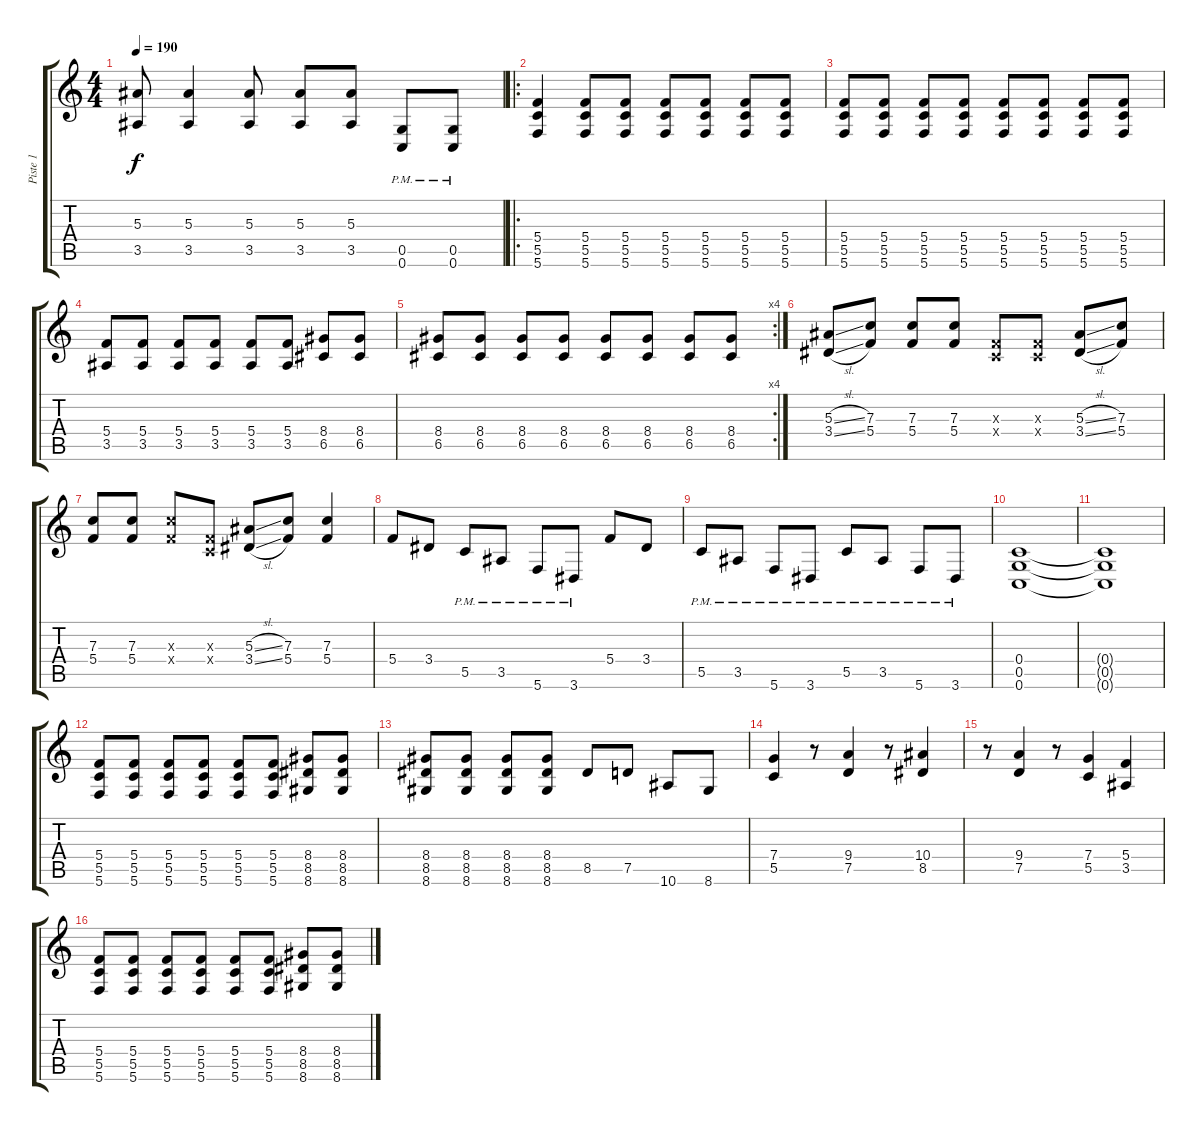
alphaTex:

\track ("Piste 1" "Piste 1") {instrument distortionguitar}
\staff {score tabs}
\tuning (D4 A3 F3 C3 G2 C2) {hide}
\ts (4 4)
\tempo 190
\clef g2
\ks c
(5.3 3.5).8{dy f} (5.3 3.5).4 (5.3 3.5).8 (5.3 3.5).8 (5.3 3.5).8 (0.5 0.6{pm}).8 (0.5 0.6{pm}).8 |
\ro
(5.4 5.5 5.6).4 (5.4 5.5 5.6).8 (5.4 5.5 5.6).8 (5.4 5.5 5.6).8 (5.4 5.5 5.6).8 (5.4 5.5 5.6).8 (5.4 5.5 5.6).8 |
(5.4 5.5 5.6).8 (5.4 5.5 5.6).8 (5.4 5.5 5.6).8 (5.4 5.5 5.6).8 (5.4 5.5 5.6).8 (5.4 5.5 5.6).8 (5.4 5.5 5.6).8 (5.4 5.5 5.6).8 |
(5.4 3.5).8 (5.4 3.5).8 (5.4 3.5).8 (5.4 3.5).8 (5.4 3.5).8 (5.4 3.5).8 (8.4 6.5).8 (8.4 6.5).8 |
\rc 4
(8.4 6.5).8 (8.4 6.5).8 (8.4 6.5).8 (8.4 6.5).8 (8.4 6.5).8 (8.4 6.5).8 (8.4 6.5).8 (8.4 6.5).8 |
(5.3{sl} 3.4{sl}).8 (7.3 5.4).8 (7.3 5.4).8 (7.3 5.4).8 (0.3{x} 0.4{x}).8 (0.3{x} 0.4{x}).8 (5.3{sl} 3.4{sl}).8 (7.3 5.4).8 |
(7.3 5.4).8 (7.3 5.4).8 (7.3{x} 5.4{x}).8 (0.3{x} 0.4{x}).8 (5.3{sl} 3.4{sl}).8 (7.3 5.4).8 (7.3 5.4).4 |
5.4.8 3.4.8 5.5{pm}.8 3.5{pm}.8 5.6{pm}.8 3.6{pm}.8 5.4.8 3.4.8 |
5.5{pm}.8 3.5{pm}.8 5.6{pm}.8 3.6{pm}.8 5.5{pm}.8 3.5{pm}.8 5.6{pm}.8 3.6{pm}.8 |
(0.4 0.5 0.6).1 |
(0.4{t} 0.5{t} 0.6{t}).1 |
(5.4 5.5 5.6).8 (5.4 5.5 5.6).8 (5.4 5.5 5.6).8 (5.4 5.5 5.6).8 (5.4 5.5 5.6).8 (5.4 5.5 5.6).8 (8.4 8.5 8.6).8 (8.4 8.5 8.6).8 |
(8.4 8.5 8.6).8 (8.4 8.5 8.6).8 (8.4 8.5 8.6).8 (8.4 8.5 8.6).8 8.5.8 7.5.8 10.6.8 8.6.8 |
(7.4 5.5).4 r.8 (9.4 7.5).4 r.8 (10.4 8.5).4 |
r.8 (9.4 7.5).4 r.8 (7.4 5.5).4 (5.4 3.5).4 |
(5.4 5.5 5.6).8 (5.4 5.5 5.6).8 (5.4 5.5 5.6).8 (5.4 5.5 5.6).8 (5.4 5.5 5.6).8 (5.4 5.5 5.6).8 (8.4 8.5 8.6).8 (8.4 8.5 8.6).8
